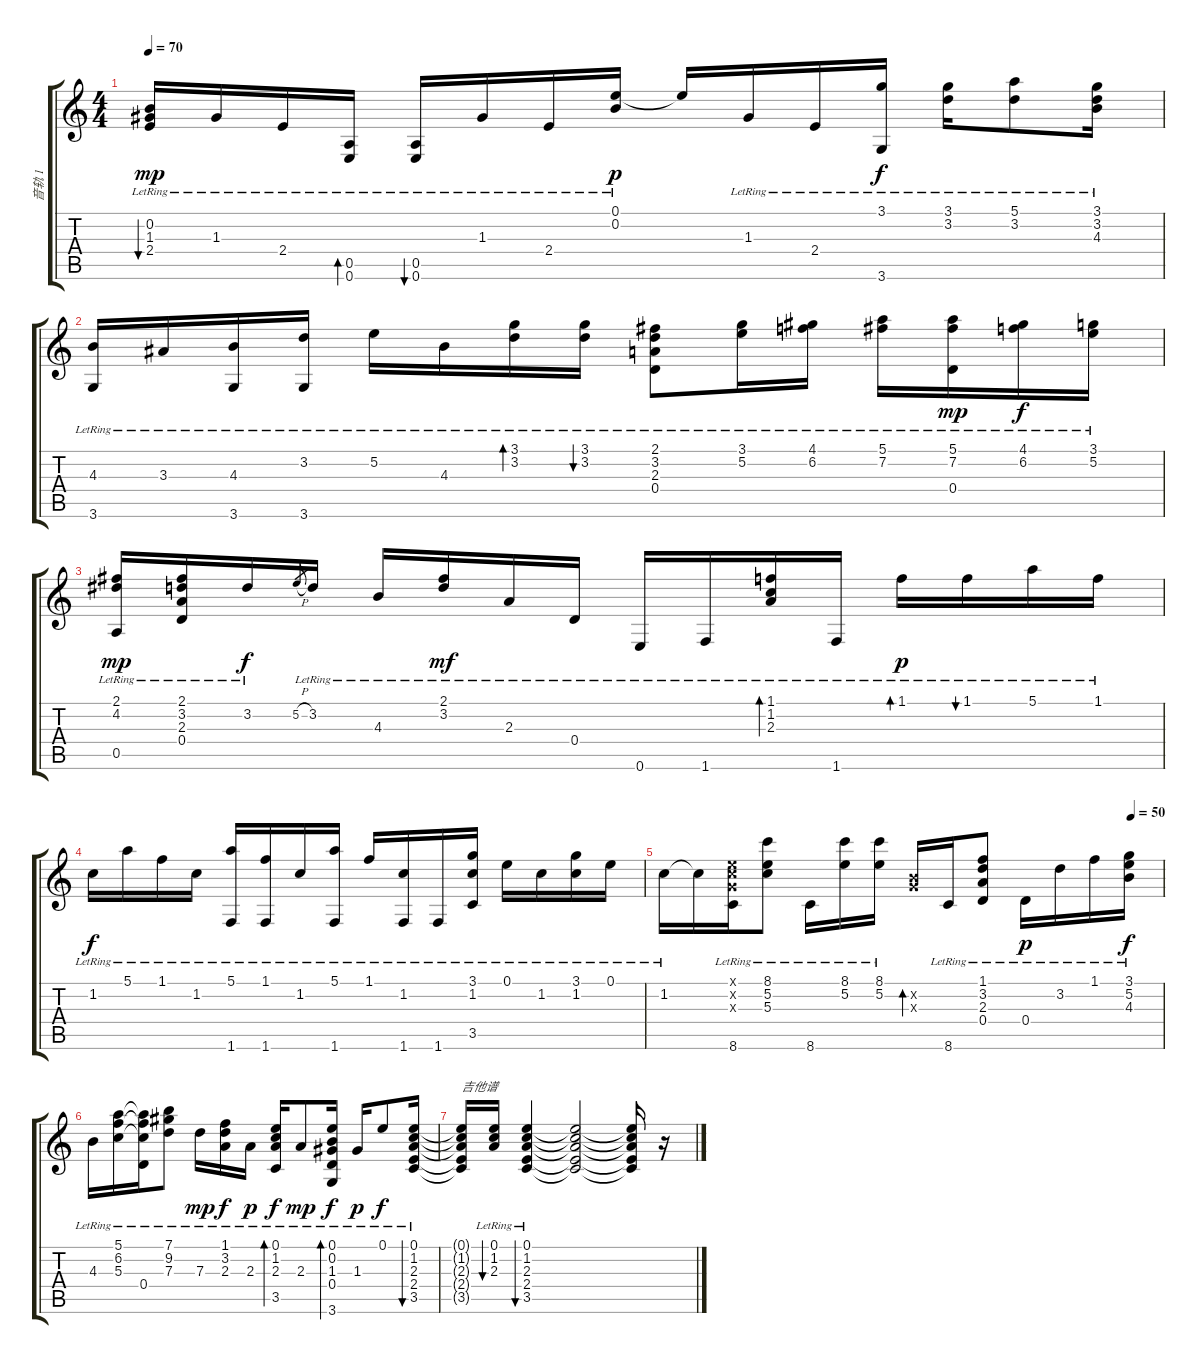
\track ("音轨 1" "音轨 1") {instrument acousticguitarnylon}
\staff {score tabs}
\tuning (E4 B3 G3 D3 A2 E2) {hide}
\ts (4 4)
\tempo 70
\clef g2
\ks c
(0.2{lr} 1.3{lr} 2.4{lr}).16{bu 60 dy mp} 1.3{lr}.16 2.4{lr}.16 (0.5{lr} 0.6{lr}).16{bd 60} (0.5{lr} 0.6{lr}).16{bu 60} 1.3{lr}.16 2.4{lr}.16 (0.1{lr} 0.2{lr}).16{dy p} 0.1{t}.16 1.3{lr}.16 2.4{lr}.16 (3.1{lr} 3.6{lr}).16{dy f} (3.1{lr} 3.2{lr}).16 (5.1{lr} 3.2{lr}).8 (3.1{lr} 3.2{lr} 4.3{lr}).16 |
(4.3{lr} 3.6{lr}).16 3.3{lr}.16 (4.3{lr} 3.6{lr}).16 (3.2{lr} 3.6{lr}).16 5.2{lr}.16 4.3{lr}.16 (3.1{lr} 3.2{lr}).16{bd 60} (3.1{lr} 3.2{lr}).16{bu 60} (2.1{lr} 3.2{lr} 2.3{lr} 0.4{lr}).8 (3.1{lr} 5.2{lr}).16 (4.1{lr} 6.2{lr}).16 (5.1{lr} 7.2{lr}).16 (5.1{lr} 7.2{lr} 0.4{lr}).16{dy mp} (4.1{lr} 6.2{lr}).16{dy f} (3.1{lr} 5.2{lr}).16 |
(2.1{lr} 4.2{lr} 0.5{lr}).16{dy mp} (2.1{lr} 3.2{lr} 2.3{lr} 0.4{lr}).16 3.2{lr}.16{dy f} 5.2{h}.8{gr} 3.2{lr}.16 4.3{lr}.16 (2.1{lr} 3.2{lr}).16{dy mf} 2.3{lr}.16 0.4{lr}.16 0.6{lr}.16 1.6{lr}.16 (1.1{lr} 1.2{lr} 2.3{lr}).16{bd 30} 1.6{lr}.16 1.1{lr}.16{bd 30 dy p} 1.1{lr}.16{bu 30} 5.1{lr}.16 1.1{lr}.16 |
1.2{lr}.16{dy f} 5.1{lr}.16 1.1{lr}.16 1.2{lr}.16 (5.1{lr} 1.6{lr}).16 (1.1{lr} 1.6{lr}).16 1.2{lr}.16 (5.1{lr} 1.6{lr}).16 1.1{lr}.16 (1.2{lr} 1.6{lr}).16 1.6{lr}.16 (3.1{lr} 1.2{lr} 3.5{lr}).16 0.1{lr}.16 1.2{lr}.16 (3.1{lr} 1.2{lr}).16 0.1{lr}.16 |
\tempo (50 0.9375)
1.2{lr}.16 1.2{t}.16 (0.1{x} 1.2{x} 0.3{x} 8.6{lr}).16 (8.1{lr} 5.2{lr} 5.3{lr}).8 8.6{lr}.16 (8.1{lr} 5.2{lr}).16 (8.1{lr} 5.2{lr}).16 (0.2{x} 0.3{x}).16{bd 120} 8.6{lr}.16 (1.1{lr} 3.2{lr} 2.3{lr} 0.4{lr}).8 0.4{lr}.16{dy p} 3.2{lr}.16 1.1{lr}.16 (3.1{lr} 5.2{lr} 4.3{lr}).16{dy f} |
4.3{lr}.16 (5.1{lr} 6.2{lr} 5.3{lr}).16 (5.1{t} 6.2{t} 5.3{t} 0.4{lr}).16 (7.1{lr} 9.2{lr} 7.3{lr}).8 7.3{lr}.16{dy mp} (1.1{lr} 3.2{lr} 2.3{lr}).16{dy f} 2.3{lr}.16{dy p} (0.1{lr} 1.2{lr} 2.3{lr} 3.5{lr}).16{bd 480 dy f} 2.3{lr}.8{dy mp} (0.1{lr} 0.2{lr} 1.3{lr} 0.4{lr} 3.6{lr}).16{bd 480 dy f} 1.3{lr}.16{dy p} 0.1{lr}.8{dy f} (0.1{lr} 1.2{lr} 2.3{lr} 2.4{lr} 3.5{lr}).16{bu 120} |
(0.1{t} 1.2{t} 2.3{t} 2.4{t} 3.5{t}).16{txt "吉他谱"} (0.1{lr} 1.2{lr} 2.3{lr}).16{bu 240} (0.1{lr} 1.2{lr} 2.3{lr} 2.4{lr} 3.5{lr}).4{bu 240} (0.1{t} 1.2{t} 2.3{t} 2.4{t} 3.5{t}).2 (0.1{t} 1.2{t} 2.3{t} 2.4{t} 3.5{t}).16 r.16
